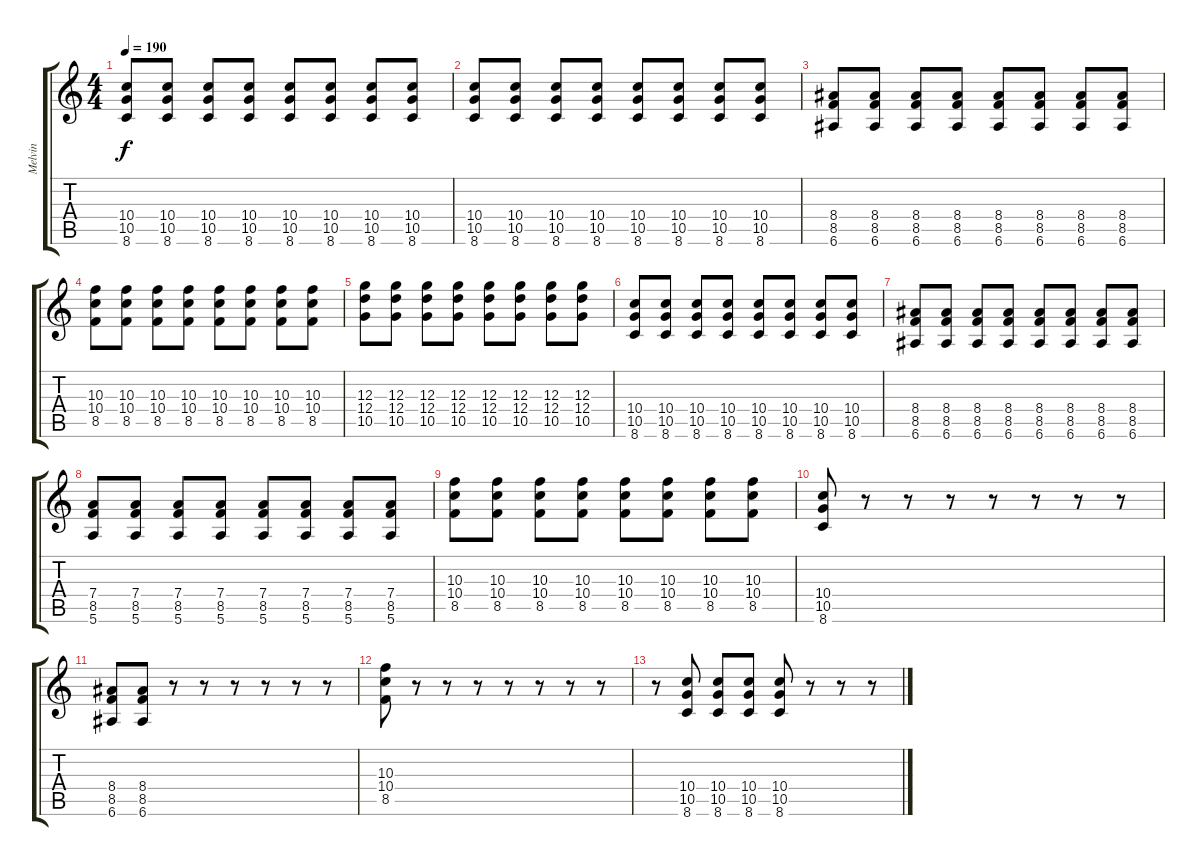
\track ("Melvin" "Melvin") {instrument overdrivenguitar}
\staff {score tabs}
\tuning (E4 B3 G3 D3 A2 E2) {hide}
\ts (4 4)
\tempo 190
\clef g2
\ks c
(10.4 10.5 8.6).8{dy f} (10.4 10.5 8.6).8 (10.4 10.5 8.6).8 (10.4 10.5 8.6).8 (10.4 10.5 8.6).8 (10.4 10.5 8.6).8 (10.4 10.5 8.6).8 (10.4 10.5 8.6).8 |
(10.4 10.5 8.6).8 (10.4 10.5 8.6).8 (10.4 10.5 8.6).8 (10.4 10.5 8.6).8 (10.4 10.5 8.6).8 (10.4 10.5 8.6).8 (10.4 10.5 8.6).8 (10.4 10.5 8.6).8 |
(8.4 8.5 6.6).8 (8.4 8.5 6.6).8 (8.4 8.5 6.6).8 (8.4 8.5 6.6).8 (8.4 8.5 6.6).8 (8.4 8.5 6.6).8 (8.4 8.5 6.6).8 (8.4 8.5 6.6).8 |
(10.3 10.4 8.5).8 (10.3 10.4 8.5).8 (10.3 10.4 8.5).8 (10.3 10.4 8.5).8 (10.3 10.4 8.5).8 (10.3 10.4 8.5).8 (10.3 10.4 8.5).8 (10.3 10.4 8.5).8 |
(12.3 12.4 10.5).8 (12.3 12.4 10.5).8 (12.3 12.4 10.5).8 (12.3 12.4 10.5).8 (12.3 12.4 10.5).8 (12.3 12.4 10.5).8 (12.3 12.4 10.5).8 (12.3 12.4 10.5).8 |
(10.4 10.5 8.6).8 (10.4 10.5 8.6).8 (10.4 10.5 8.6).8 (10.4 10.5 8.6).8 (10.4 10.5 8.6).8 (10.4 10.5 8.6).8 (10.4 10.5 8.6).8 (10.4 10.5 8.6).8 |
(8.4 8.5 6.6).8 (8.4 8.5 6.6).8 (8.4 8.5 6.6).8 (8.4 8.5 6.6).8 (8.4 8.5 6.6).8 (8.4 8.5 6.6).8 (8.4 8.5 6.6).8 (8.4 8.5 6.6).8 |
(7.4 8.5 5.6).8 (7.4 8.5 5.6).8 (7.4 8.5 5.6).8 (7.4 8.5 5.6).8 (7.4 8.5 5.6).8 (7.4 8.5 5.6).8 (7.4 8.5 5.6).8 (7.4 8.5 5.6).8 |
(10.3 10.4 8.5).8 (10.3 10.4 8.5).8 (10.3 10.4 8.5).8 (10.3 10.4 8.5).8 (10.3 10.4 8.5).8 (10.3 10.4 8.5).8 (10.3 10.4 8.5).8 (10.3 10.4 8.5).8 |
(10.4 10.5 8.6).8 r.8 r.8 r.8 r.8 r.8 r.8 r.8 |
(8.4 8.5 6.6).8 (8.4 8.5 6.6).8 r.8 r.8 r.8 r.8 r.8 r.8 |
(10.3 10.4 8.5).8 r.8 r.8 r.8 r.8 r.8 r.8 r.8 |
r.8 (10.4 10.5 8.6).8 (10.4 10.5 8.6).8 (10.4 10.5 8.6).8 (10.4 10.5 8.6).8 r.8 r.8 r.8
